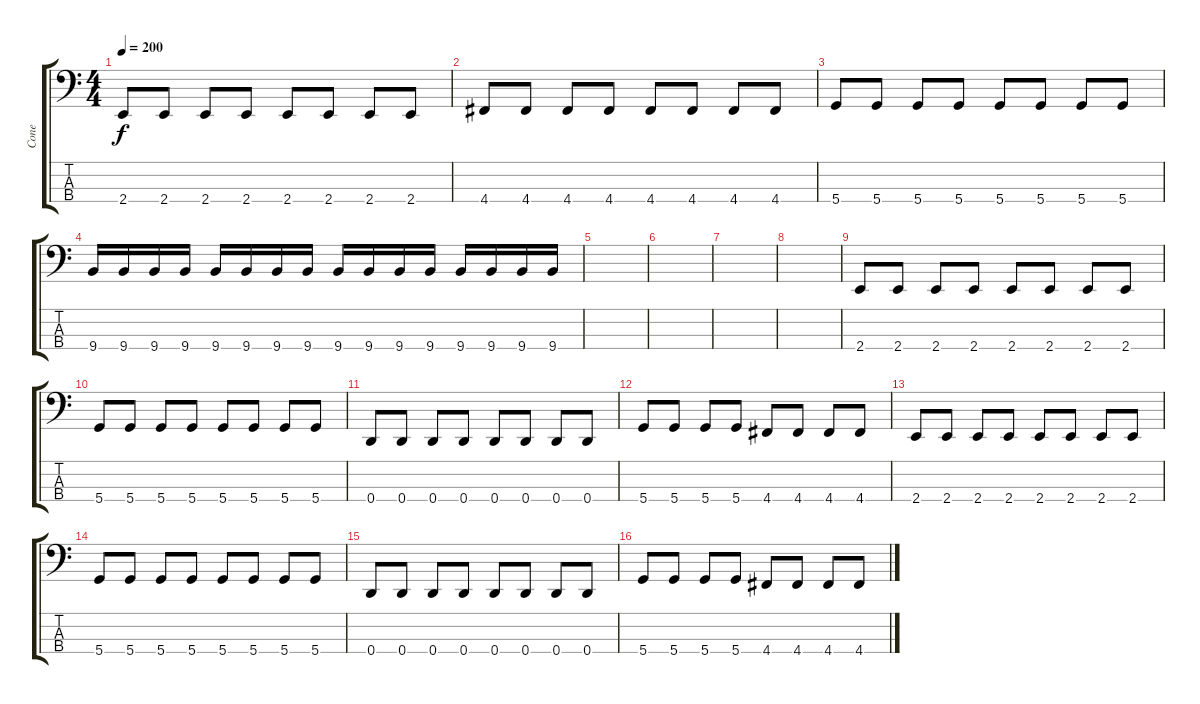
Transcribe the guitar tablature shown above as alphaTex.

\track ("Cone" "Cone") {instrument electricbasspick}
\staff {score tabs}
\tuning (G2 D2 A1 D1) {hide}
\ts (4 4)
\tempo 200
\clef f4
\ks c
2.4.8{dy f} 2.4.8 2.4.8 2.4.8 2.4.8 2.4.8 2.4.8 2.4.8 |
4.4.8 4.4.8 4.4.8 4.4.8 4.4.8 4.4.8 4.4.8 4.4.8 |
5.4.8 5.4.8 5.4.8 5.4.8 5.4.8 5.4.8 5.4.8 5.4.8 |
9.4.16 9.4.16 9.4.16 9.4.16 9.4.16 9.4.16 9.4.16 9.4.16 9.4.16 9.4.16 9.4.16 9.4.16 9.4.16 9.4.16 9.4.16 9.4.16 |
|
|
|
|
2.4.8 2.4.8 2.4.8 2.4.8 2.4.8 2.4.8 2.4.8 2.4.8 |
5.4.8 5.4.8 5.4.8 5.4.8 5.4.8 5.4.8 5.4.8 5.4.8 |
0.4.8 0.4.8 0.4.8 0.4.8 0.4.8 0.4.8 0.4.8 0.4.8 |
5.4.8 5.4.8 5.4.8 5.4.8 4.4.8 4.4.8 4.4.8 4.4.8 |
2.4.8 2.4.8 2.4.8 2.4.8 2.4.8 2.4.8 2.4.8 2.4.8 |
5.4.8 5.4.8 5.4.8 5.4.8 5.4.8 5.4.8 5.4.8 5.4.8 |
0.4.8 0.4.8 0.4.8 0.4.8 0.4.8 0.4.8 0.4.8 0.4.8 |
5.4.8 5.4.8 5.4.8 5.4.8 4.4.8 4.4.8 4.4.8 4.4.8
